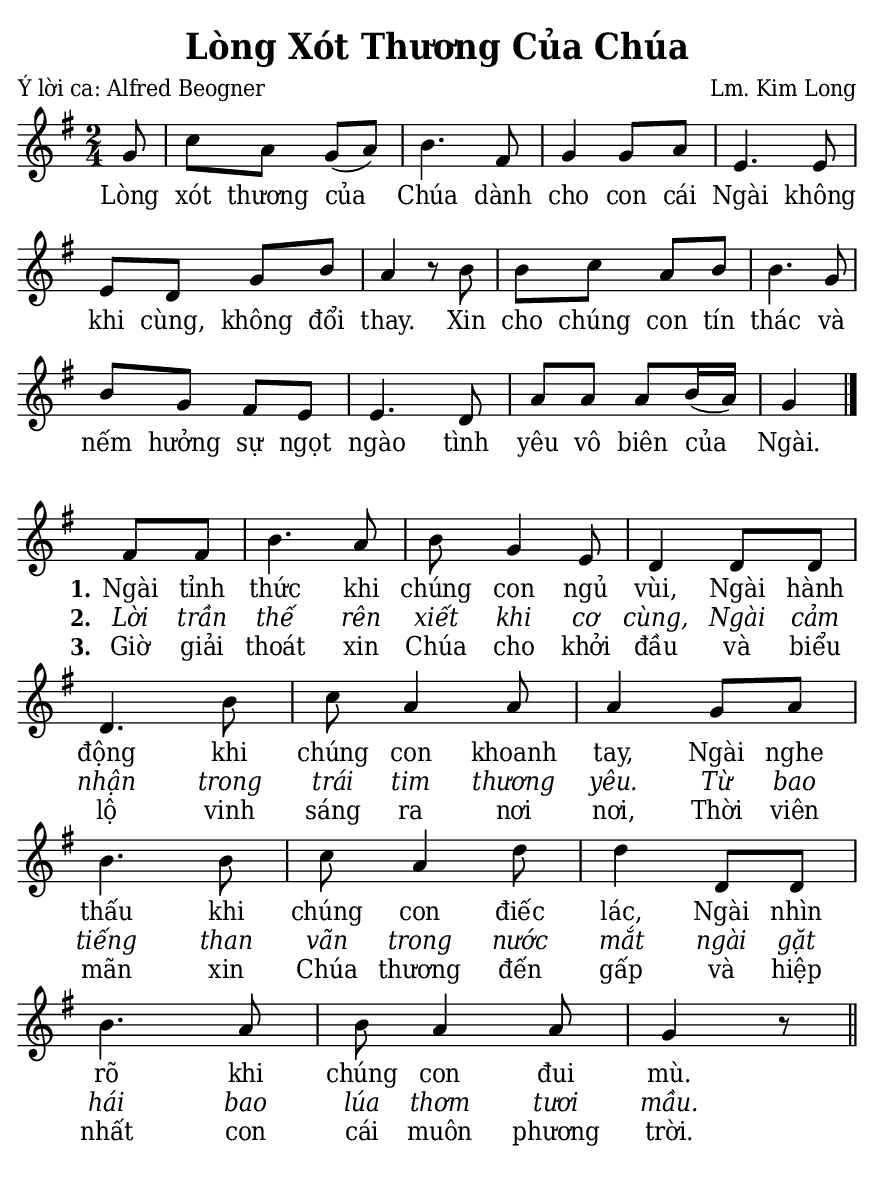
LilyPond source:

% Cài đặt chung
\version "2.24.3"
\include "english.ly"

\header {
  title = "Lòng Xót Thương Của Chúa"
  poet = "Ý lời ca: Alfred Beogner"
  composer = "Lm. Kim Long"
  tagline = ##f
}

% Nhạc
nhacPhanMot = \relative c'' {
  \key g \major
  \time 2/4
  \partial 8 g8 |
  c a g (a) |
  b4. fs8 |
  g4 g8 a |
  e4. e8 |
  e d g b |
  a4 r8 b |
  b c a b |
  b4. g8 |
  b g fs e |
  e4. d8 |
  a' a a b16 (a) |
  g4 \bar "|."
}

nhacPhanHai = \relative c' {
  \key g \major
  \time 2/4
  \partial 4 fs8 fs |
  b4. a8 |
  b g4 e8 |
  d4 d8 d |
  d4. b'8 |
  c a4 a8 |
  a4 g8 a |
  b4. b8 |
  c a4 d8 |
  d4 d,8 d |
  b'4. a8 |
  b a4 a8 |
  g4 r8 \bar "||"
}

% Lời
loiPhanMot = \lyricmode {
  Lòng xót thương của Chúa dành cho con cái Ngài
  không khi cùng, không đổi thay.
  Xin cho chúng con tín thác và nếm hưởng sự ngọt ngào
  tình yêu vô biên của Ngài.
}

loiPhanHai = \lyricmode {
  <<
    {
      \set stanza = "1."
      Ngài tỉnh thức khi chúng con ngủ vùi,
      Ngài hành động khi chúng con khoanh tay,
      Ngài nghe thấu khi chúng con điếc lác,
      Ngài nhìn rõ khi chúng con đui mù.
    }
    \new Lyrics {
	    \set associatedVoice = "beSop"
	    \set stanza = "2."
      \override Lyrics.LyricText.font-shape = #'italic
      Lời trần thế rên xiết khi cơ cùng,
      Ngài cảm nhận trong trái tim thương yêu.
      Từ bao tiếng than vãn trong nước mắt
      ngài gặt hái bao lúa thơm tươi mầu.
    }
    \new Lyrics {
	    \set associatedVoice = "beSop"
	    \set stanza = "3."
      Giờ giải thoát xin Chúa cho khởi đầu
      và biểu lộ vinh sáng ra nơi nơi,
      Thời viên mãn xin Chúa thương đến gấp
      và hiệp nhất con cái muôn phương trời.
    }
  >>
}

% Dàn trang
\paper {
  #(set-paper-size "a5")
  top-margin = 3\mm
  bottom-margin = 3\mm
  left-margin = 3\mm
  right-margin = 3\mm
  indent = #0
  #(define fonts
	 (make-pango-font-tree "Deja Vu Serif Condensed"
	 		       "Deja Vu Serif Condensed"
			       "Deja Vu Serif Condensed"
			       (/ 20 20)))
  print-page-number = ##f
}

\score {
  <<
    \new Staff <<
        \clef treble
        \new Voice = beSop {
          \nhacPhanMot
        }
      \new Lyrics \lyricsto beSop \loiPhanMot
    >>
  >>
  \layout {
    \override Lyrics.LyricSpace.minimum-distance = #1.5
    \override Score.BarNumber.break-visibility = ##(#f #f #f)
    \override Score.SpacingSpanner.uniform-stretching = ##t
    \override LyricHyphen.minimum-distance = #1
    ragged-last = ##f
  }
}

\score {
  <<
    \new Staff <<
        \clef treble
        \new Voice = beSop {
          \nhacPhanHai
        }
      \new Lyrics \lyricsto beSop \loiPhanHai
    >>
  >>
  \layout {
    \override Staff.TimeSignature.transparent = ##t
    \override Lyrics.LyricSpace.minimum-distance = #2
    \override Score.BarNumber.break-visibility = ##(#f #f #f)
    \override Score.SpacingSpanner.uniform-stretching = ##t
    ragged-last = ##f
  }
}
